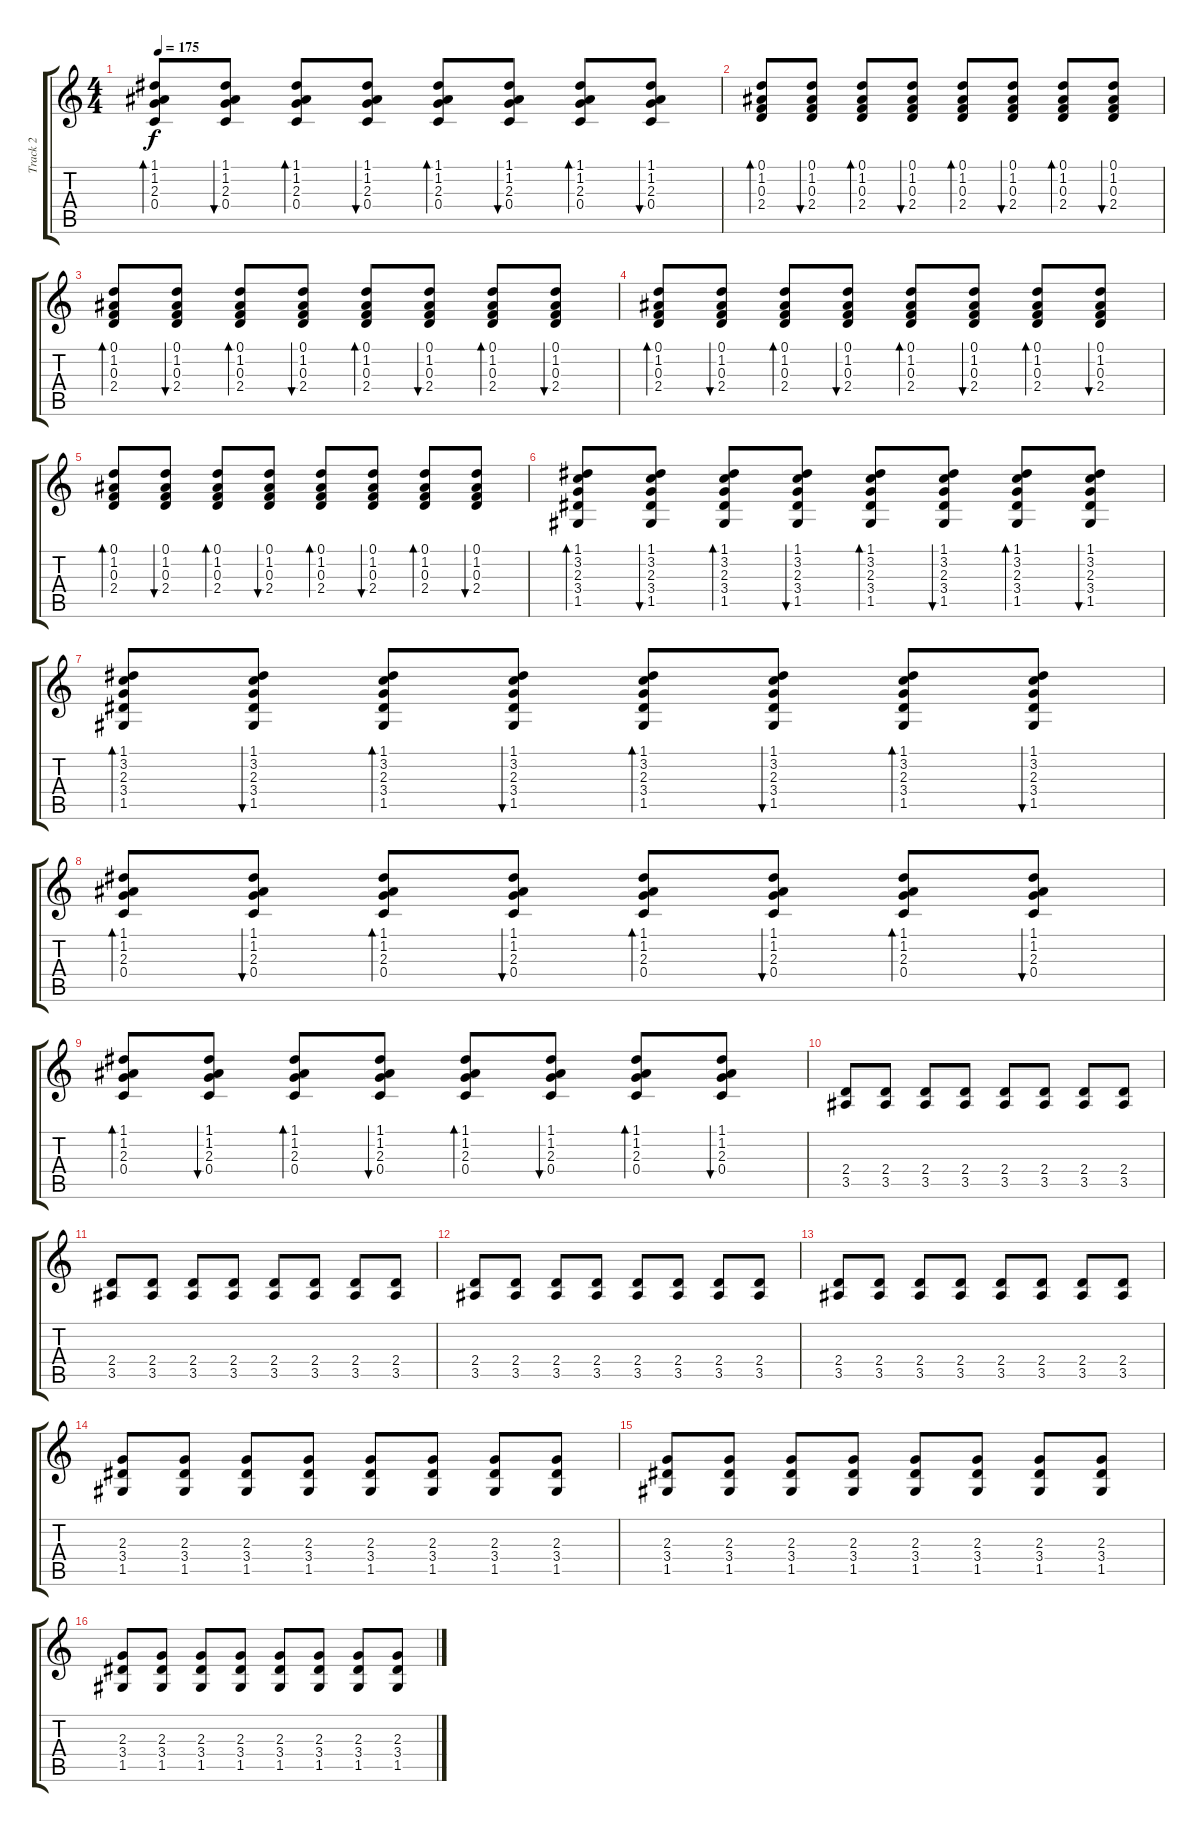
\track ("Track 2" "Track 2") {instrument distortionguitar}
\staff {score tabs}
\tuning (D4 A3 F3 C3 G2 C2) {hide}
\ts (4 4)
\tempo 175
\clef g2
\ks c
(1.1 1.2 2.3 0.4).8{bd 120 dy f} (1.1 1.2 2.3 0.4).8{bu 120} (1.1 1.2 2.3 0.4).8{bd 120} (1.1 1.2 2.3 0.4).8{bu 120} (1.1 1.2 2.3 0.4).8{bd 120} (1.1 1.2 2.3 0.4).8{bu 120} (1.1 1.2 2.3 0.4).8{bd 60} (1.1 1.2 2.3 0.4).8{bu 120} |
(0.1 1.2 0.3 2.4).8{bd 60} (0.1 1.2 0.3 2.4).8{bu 60} (0.1 1.2 0.3 2.4).8{bd 60} (0.1 1.2 0.3 2.4).8{bu 60} (0.1 1.2 0.3 2.4).8{bd 60} (0.1 1.2 0.3 2.4).8{bu 60} (0.1 1.2 0.3 2.4).8{bd 60} (0.1 1.2 0.3 2.4).8{bu 60} |
(0.1 1.2 0.3 2.4).8{bd 60} (0.1 1.2 0.3 2.4).8{bu 60} (0.1 1.2 0.3 2.4).8{bd 60} (0.1 1.2 0.3 2.4).8{bu 60} (0.1 1.2 0.3 2.4).8{bd 60} (0.1 1.2 0.3 2.4).8{bu 60} (0.1 1.2 0.3 2.4).8{bd 60} (0.1 1.2 0.3 2.4).8{bu 60} |
(0.1 1.2 0.3 2.4).8{bd 60} (0.1 1.2 0.3 2.4).8{bu 60} (0.1 1.2 0.3 2.4).8{bd 60} (0.1 1.2 0.3 2.4).8{bu 60} (0.1 1.2 0.3 2.4).8{bd 60} (0.1 1.2 0.3 2.4).8{bu 60} (0.1 1.2 0.3 2.4).8{bd 60} (0.1 1.2 0.3 2.4).8{bu 60} |
(0.1 1.2 0.3 2.4).8{bd 60} (0.1 1.2 0.3 2.4).8{bu 60} (0.1 1.2 0.3 2.4).8{bd 60} (0.1 1.2 0.3 2.4).8{bu 60} (0.1 1.2 0.3 2.4).8{bd 60} (0.1 1.2 0.3 2.4).8{bu 60} (0.1 1.2 0.3 2.4).8{bd 60} (0.1 1.2 0.3 2.4).8{bu 60} |
(1.1 3.2 2.3 3.4 1.5).8{bd 120} (1.1 3.2 2.3 3.4 1.5).8{bu 120} (1.1 3.2 2.3 3.4 1.5).8{bd 120} (1.1 3.2 2.3 3.4 1.5).8{bu 120} (1.1 3.2 2.3 3.4 1.5).8{bd 120} (1.1 3.2 2.3 3.4 1.5).8{bu 120} (1.1 3.2 2.3 3.4 1.5).8{bd 120} (1.1 3.2 2.3 3.4 1.5).8{bu 120} |
(1.1 3.2 2.3 3.4 1.5).8{bd 120} (1.1 3.2 2.3 3.4 1.5).8{bu 120} (1.1 3.2 2.3 3.4 1.5).8{bd 120} (1.1 3.2 2.3 3.4 1.5).8{bu 120} (1.1 3.2 2.3 3.4 1.5).8{bd 120} (1.1 3.2 2.3 3.4 1.5).8{bu 120} (1.1 3.2 2.3 3.4 1.5).8{bd 120} (1.1 3.2 2.3 3.4 1.5).8{bu 120} |
(1.1 1.2 2.3 0.4).8{bd 120} (1.1 1.2 2.3 0.4).8{bu 120} (1.1 1.2 2.3 0.4).8{bd 120} (1.1 1.2 2.3 0.4).8{bu 120} (1.1 1.2 2.3 0.4).8{bd 120} (1.1 1.2 2.3 0.4).8{bu 120} (1.1 1.2 2.3 0.4).8{bd 120} (1.1 1.2 2.3 0.4).8{bu 120} |
(1.1 1.2 2.3 0.4).8{bd 120} (1.1 1.2 2.3 0.4).8{bu 120} (1.1 1.2 2.3 0.4).8{bd 120} (1.1 1.2 2.3 0.4).8{bu 120} (1.1 1.2 2.3 0.4).8{bd 120} (1.1 1.2 2.3 0.4).8{bu 120} (1.1 1.2 2.3 0.4).8{bd 60} (1.1 1.2 2.3 0.4).8{bu 120} |
(2.4 3.5).8{instrument distortionguitar} (2.4 3.5).8 (2.4 3.5).8 (2.4 3.5).8 (2.4 3.5).8 (2.4 3.5).8 (2.4 3.5).8 (2.4 3.5).8 |
(2.4 3.5).8 (2.4 3.5).8 (2.4 3.5).8 (2.4 3.5).8 (2.4 3.5).8 (2.4 3.5).8 (2.4 3.5).8 (2.4 3.5).8 |
(2.4 3.5).8 (2.4 3.5).8 (2.4 3.5).8 (2.4 3.5).8 (2.4 3.5).8 (2.4 3.5).8 (2.4 3.5).8 (2.4 3.5).8 |
(2.4 3.5).8 (2.4 3.5).8 (2.4 3.5).8 (2.4 3.5).8 (2.4 3.5).8 (2.4 3.5).8 (2.4 3.5).8 (2.4 3.5).8 |
(2.3 3.4 1.5).8{balance 5} (2.3 3.4 1.5).8 (2.3 3.4 1.5).8 (2.3 3.4 1.5).8 (2.3 3.4 1.5).8 (2.3 3.4 1.5).8 (2.3 3.4 1.5).8 (2.3 3.4 1.5).8 |
(2.3 3.4 1.5).8 (2.3 3.4 1.5).8 (2.3 3.4 1.5).8 (2.3 3.4 1.5).8 (2.3 3.4 1.5).8 (2.3 3.4 1.5).8 (2.3 3.4 1.5).8 (2.3 3.4 1.5).8 |
(2.3 3.4 1.5).8 (2.3 3.4 1.5).8 (2.3 3.4 1.5).8 (2.3 3.4 1.5).8 (2.3 3.4 1.5).8 (2.3 3.4 1.5).8 (2.3 3.4 1.5).8 (2.3 3.4 1.5).8
